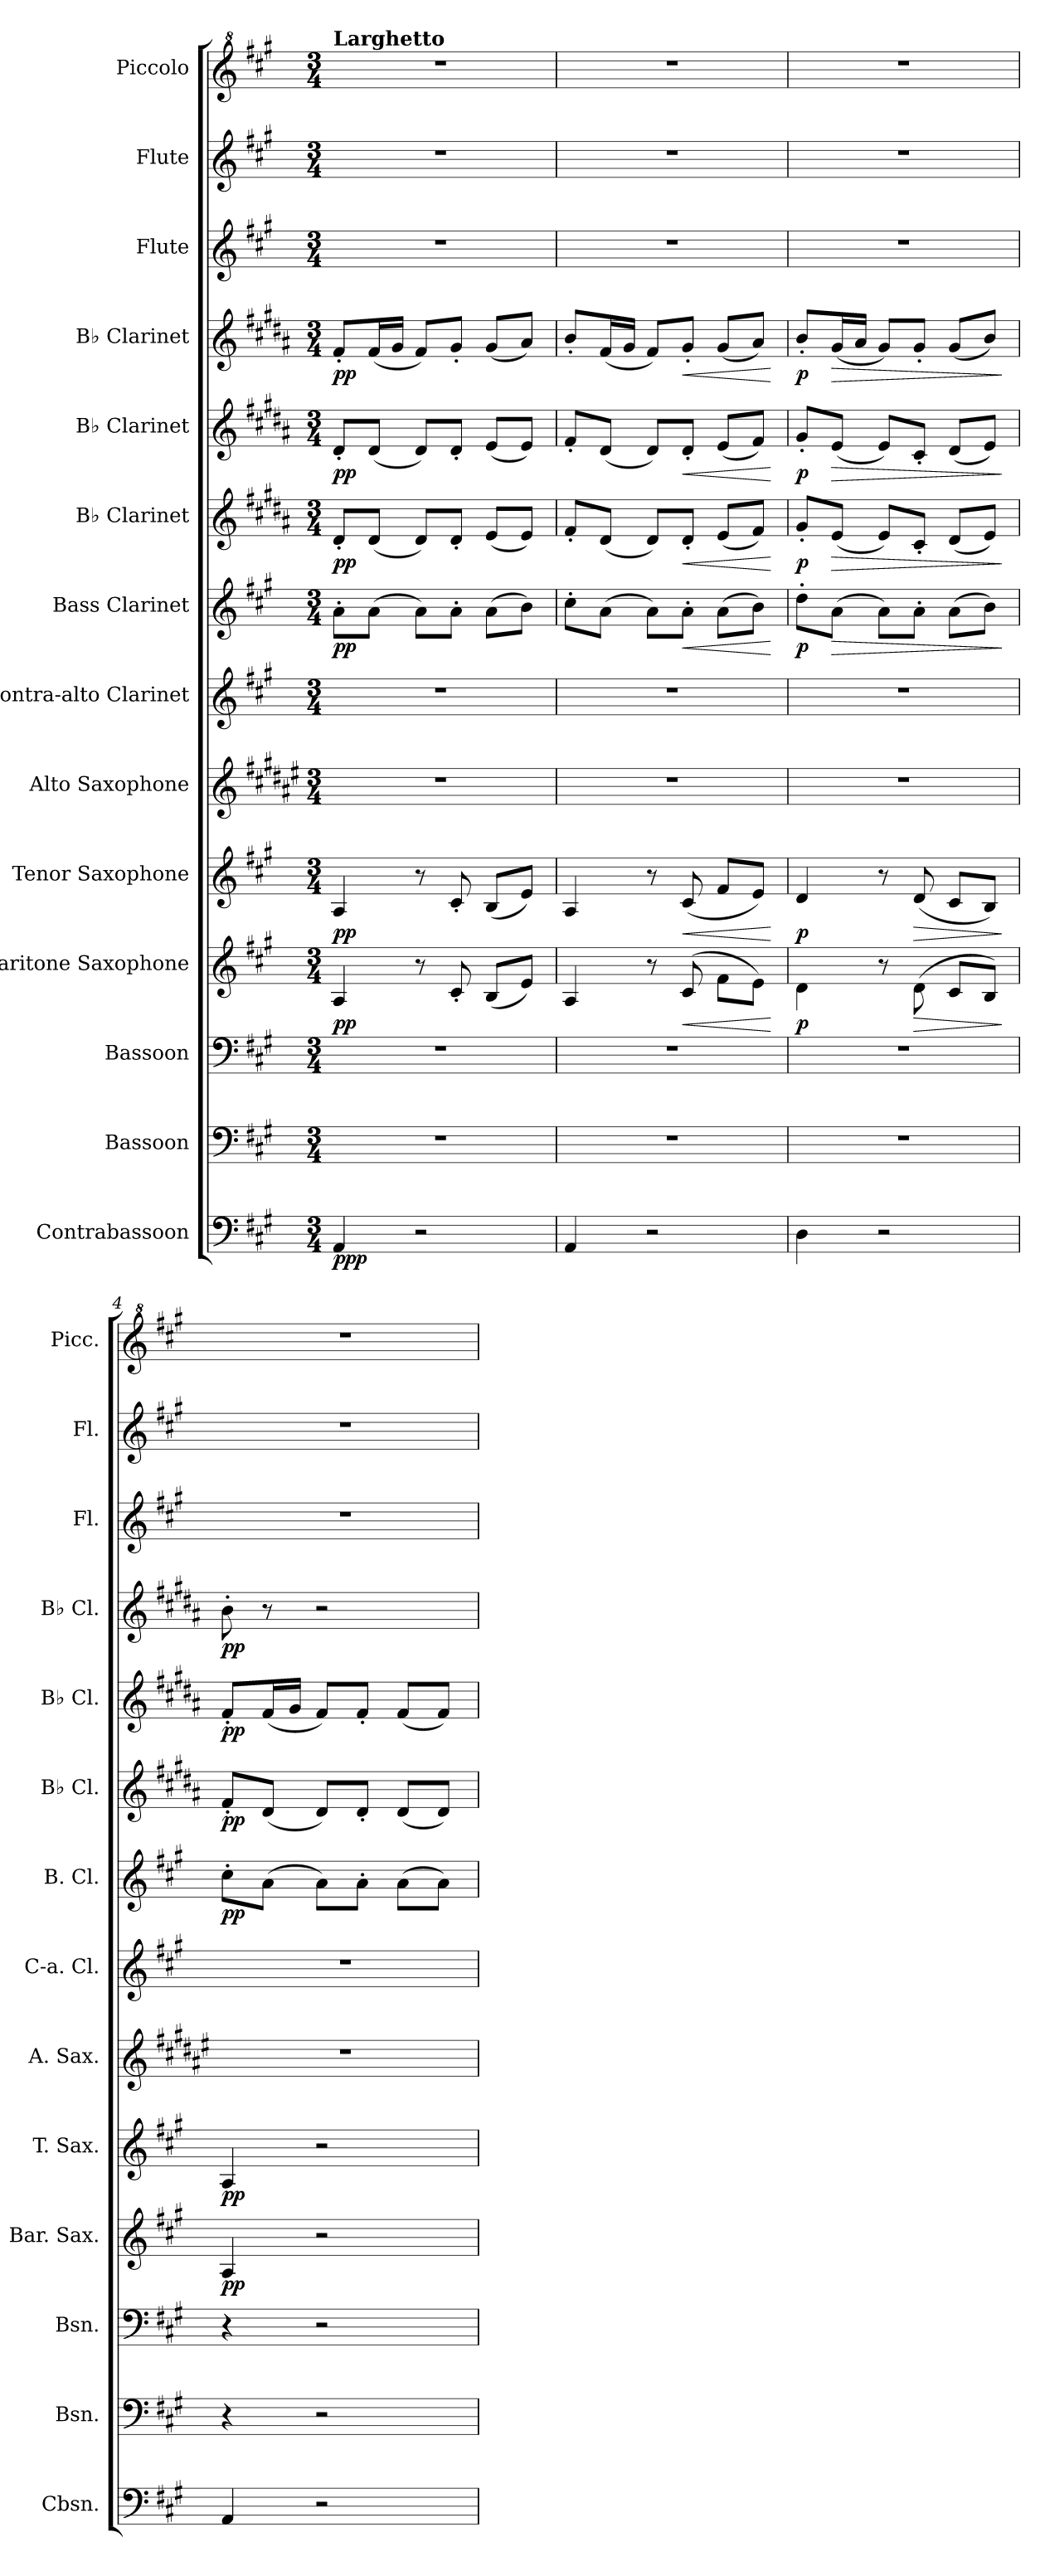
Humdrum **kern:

**kern	**dynam	**kern	**kern	**kern	**dynam	**kern	**dynam	**kern	**kern	**kern	**dynam	**kern	**dynam	**kern	**dynam	**kern	**dynam	**kern	**kern	**kern
*part14	*part14	*part13	*part12	*part11	*part11	*part10	*part10	*part9	*part8	*part7	*part7	*part6	*part6	*part5	*part5	*part4	*part4	*part3	*part2	*part1
*staff14	*staff14	*staff13	*staff12	*staff11	*staff11	*staff10	*staff10	*staff9	*staff8	*staff7	*staff7	*staff6	*staff6	*staff5	*staff5	*staff4	*staff4	*staff3	*staff2	*staff1
*I"Contrabassoon	*	*I"Bassoon	*I"Bassoon	*I"Baritone Saxophone	*	*I"Tenor Saxophone	*	*I"Alto Saxophone	*I"Contra-alto Clarinet	*I"Bass Clarinet	*	*I"B♭ Clarinet	*	*I"B♭ Clarinet	*	*I"B♭ Clarinet	*	*I"Flute	*I"Flute	*I"Piccolo
*I'Cbsn.	*	*I'Bsn.	*I'Bsn.	*I'Bar. Sax.	*	*I'T. Sax.	*	*I'A. Sax.	*I'C-a. Cl.	*I'B. Cl.	*	*I'B♭ Cl.	*	*I'B♭ Cl.	*	*I'B♭ Cl.	*	*I'Fl.	*I'Fl.	*I'Picc.
*clefF4	*	*clefF4	*clefF4	*clefG2	*	*clefG2	*	*clefG2	*clefG2	*clefG2	*	*clefG2	*	*clefG2	*	*clefG2	*	*clefG2	*clefG2	*clefG^2
*ITrd7c12	*	*	*	*ITrd12c21	*	*ITrd8c14	*	*ITrd5c9	*ITrd12c21	*ITrd8c14	*	*ITrd1c2	*	*ITrd1c2	*	*ITrd1c2	*	*	*	*ITrd-7c-12
*k[f#c#g#]	*	*k[f#c#g#]	*k[f#c#g#]	*k[f#c#g#]	*	*k[f#c#g#]	*	*k[f#c#g#]	*k[f#c#g#]	*k[f#c#g#]	*	*k[f#c#g#]	*	*k[f#c#g#]	*	*k[f#c#g#]	*	*k[f#c#g#]	*k[f#c#g#]	*k[f#c#g#]
*M3/4	*	*M3/4	*M3/4	*M3/4	*	*M3/4	*	*M3/4	*M3/4	*M3/4	*	*M3/4	*	*M3/4	*	*M3/4	*	*M3/4	*M3/4	*M3/4
*MM54	*	*MM54	*MM54	*MM54	*	*MM54	*	*MM54	*MM54	*MM54	*	*MM54	*	*MM54	*	*MM54	*	*MM54	*MM54	*MM54
=1	=1	=1	=1	=1	=1	=1	=1	=1	=1	=1	=1	=1	=1	=1	=1	=1	=1	=1	=1	=1
!	!	!	!	!	!	!	!	!	!	!	!	!	!	!	!	!	!	!	!	!LO:TX:a:B:t=Larghetto
!	!LO:DY:b	!	!	!	!LO:DY:b	!	!LO:DY:b	!	!	!	!LO:DY:b	!	!LO:DY:b	!	!LO:DY:b	!	!LO:DY:b	!	!	!
4AAA/	ppp	2.r	2.r	4AA/	pp	4AA/	pp	2.r	2.r	8A'\L	pp	8c#'/L	pp	8c#'/L	pp	8e'/L	pp	2.r	2.r	2.r
.	.	.	.	.	.	.	.	.	.	(8A\J	.	(8c#/J	.	(8c#/J	.	(16e/L	.	.	.	.
.	.	.	.	.	.	.	.	.	.	.	.	.	.	.	.	16f#/JJ	.	.	.	.
2r	.	.	.	8r	.	8r	.	.	.	8A\L)	.	8c#/L)	.	8c#/L)	.	8e/L)	.	.	.	.
.	.	.	.	8C#'/	.	8C#'/	.	.	.	8A'\J	.	8c#'/J	.	8c#'/J	.	8f#'/J	.	.	.	.
.	.	.	.	(8BB/L	.	(8BB/L	.	.	.	(8A\L	.	(8d/L	.	(8d/L	.	(8f#/L	.	.	.	.
.	.	.	.	8E/J)	.	8E/J)	.	.	.	8B\J)	.	8d/J)	.	8d/J)	.	8g#/J)	.	.	.	.
=2	=2	=2	=2	=2	=2	=2	=2	=2	=2	=2	=2	=2	=2	=2	=2	=2	=2	=2	=2	=2
4AAA/	.	2.r	2.r	4AA/	.	4AA/	.	2.r	2.r	8c#'\L	.	8e'/L	.	8e'/L	.	8a'/L	.	2.r	2.r	2.r
.	.	.	.	.	.	.	.	.	.	(8A\J	.	(8c#/J	.	(8c#/J	.	(16e/L	.	.	.	.
.	.	.	.	.	.	.	.	.	.	.	.	.	.	.	.	16f#/JJ	.	.	.	.
2r	.	.	.	8r	.	8r	.	.	.	8A\L)	.	8c#/L)	.	8c#/L)	.	8e/L)	.	.	.	.
!	!	!	!	!	!LO:HP:b	!	!LO:HP:b	!	!	!	!LO:HP:b	!	!LO:HP:b	!	!LO:HP:b	!	!LO:HP:b	!	!	!
.	.	.	.	(8C#/	<	(8C#/	<	.	.	8A'\J	<	8c#'/J	<	8c#'/J	<	8f#'/J	<	.	.	.
.	.	.	.	8F#\L	.	8F#/L	.	.	.	(8A\L	.	(8d/L	.	(8d/L	.	(8f#/L	.	.	.	.
.	.	.	.	8E\J)	.	8E/J)	.	.	.	8B\J)	.	8e/J)	.	8e/J)	.	8g#/J)	.	.	.	.
.	.	.	.	.	[	.	[	.	.	.	[	.	[	.	[	.	[	.	.	.
=3	=3	=3	=3	=3	=3	=3	=3	=3	=3	=3	=3	=3	=3	=3	=3	=3	=3	=3	=3	=3
!	!	!	!	!	!LO:DY:b	!	!LO:DY:b	!	!	!	!LO:DY:b	!	!LO:DY:b	!	!LO:DY:b	!	!LO:DY:b	!	!	!
4DD\	.	2.r	2.r	4D\	p	4D/	p	2.r	2.r	8d'\L	p	8f#'/L	p	8f#'/L	p	8a'/L	p	2.r	2.r	2.r
!	!	!	!	!	!	!	!	!	!	!	!LO:HP:b	!	!LO:HP:b	!	!LO:HP:b	!	!LO:HP:b	!	!	!
.	.	.	.	.	.	.	.	.	.	(8A\J	>	(8d/J	>	(8d/J	>	(16f#/L	>	.	.	.
.	.	.	.	.	.	.	.	.	.	.	.	.	.	.	.	16g#/JJ	.	.	.	.
2r	.	.	.	8r	.	8r	.	.	.	8A\L)	.	8d/L)	.	8d/L)	.	8f#/L)	.	.	.	.
!	!	!	!	!	!LO:HP:b	!	!LO:HP:b	!	!	!	!	!	!	!	!	!	!	!	!	!
.	.	.	.	(8D\	>	(8D/	>	.	.	8A'\J	.	8B'/J	.	8B'/J	.	8f#'/J	.	.	.	.
.	.	.	.	8C#/L	.	8C#/L	.	.	.	(8A\L	.	(8c#/L	.	(8c#/L	.	(8f#/L	.	.	.	.
.	.	.	.	8BB/J)	.	8BB/J)	.	.	.	8B\J)	.	8d/J)	.	8d/J)	.	8a/J)	.	.	.	.
.	.	.	.	.	]	.	]	.	.	.	]	.	]	.	]	.	]	.	.	.
=4	=4	=4	=4	=4	=4	=4	=4	=4	=4	=4	=4	=4	=4	=4	=4	=4	=4	=4	=4	=4
!	!	!	!	!	!LO:DY:b	!	!LO:DY:b	!	!	!	!LO:DY:b	!	!LO:DY:b	!	!LO:DY:b	!	!LO:DY:b	!	!	!
4AAA/	.	4r	4r	4AA/	pp	4AA/	pp	2.r	2.r	8c#'\L	pp	8e'/L	pp	8e'/L	pp	8a'\	pp	2.r	2.r	2.r
.	.	.	.	.	.	.	.	.	.	(8A\J	.	(8c#/J	.	(16e/L	.	8r	.	.	.	.
.	.	.	.	.	.	.	.	.	.	.	.	.	.	16f#/JJ	.	.	.	.	.	.
2r	.	2r	2r	2r	.	2r	.	.	.	8A\L)	.	8c#/L)	.	8e/L)	.	2r	.	.	.	.
.	.	.	.	.	.	.	.	.	.	8A'\J	.	8c#'/J	.	8e'/J	.	.	.	.	.	.
.	.	.	.	.	.	.	.	.	.	(8A\L	.	(8c#/L	.	(8e/L	.	.	.	.	.	.
.	.	.	.	.	.	.	.	.	.	8A\J)	.	8c#/J)	.	8e/J)	.	.	.	.	.	.
=	=	=	=	=	=	=	=	=	=	=	=	=	=	=	=	=	=	=	=	=
*-	*-	*-	*-	*-	*-	*-	*-	*-	*-	*-	*-	*-	*-	*-	*-	*-	*-	*-	*-	*-
